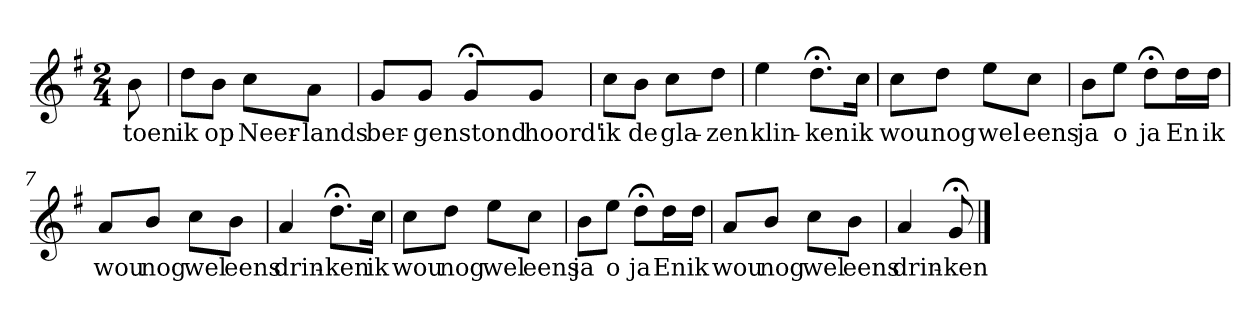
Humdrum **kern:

**kern	**text
*part1	*part1
*staff1	*staff1
*k[f#]	*
*G:	*
*M2/4	*
*MM120	*
=	=
8b	toen
=1	=1
8ddL	ik
8bJ	op
8ccL	Neer-
8aJ	-lands
=2	=2
8gL	ber-
8gJ	-gen
8g;<L	stond
8gJ	hoord'
=3	=3
8ccL	ik
8bJ	de
8ccL	gla-
8ddJ	-zen
=4	=4
4ee	klin-
8.dd;<L	-ken
16ccJk	ik
=5	=5
8ccL	wou
8ddJ	nog
8eeL	wel
8ccJ	eens
=6	=6
8bL	ja
8eeJ	o
8dd;<L	ja
16ddL	En
16ddJJ	ik
=7	=7
8aL	wou
8bJ	nog
8ccL	wel
8bJ	eens
=8	=8
4a	drin-
8.dd;<L	-ken
16ccJk	ik
=9	=9
8ccL	wou
8ddJ	nog
8eeL	wel
8ccJ	eens
=10	=10
8bL	ja
8eeJ	o
8dd;<L	ja
16ddL	En
16ddJJ	ik
=11	=11
8aL	wou
8bJ	nog
8ccL	wel
8bJ	eens
=12	=12
4a	drin-
8g;<	-ken
==	==
*-	*-
